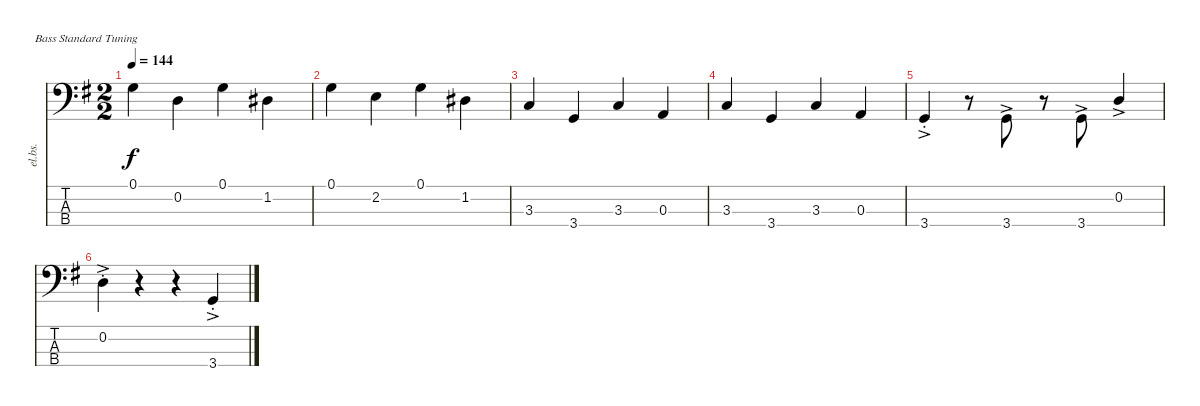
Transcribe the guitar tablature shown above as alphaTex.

\defaultSystemsLayout 4
\bracketExtendMode nobrackets
\track ("Electric Bass" "el.bs.") {defaultSystemsLayout 6 multiBarRest instrument electricbassfinger}
\staff {score tabs}
\tuning (G2 D2 A1 E1)
\ts (2 2)
\tempo 144
\clef f4
\ks g
0.1{acc forcenatural}.4{dy f beam Down} 0.2{acc forcenatural}.4{beam Down} 0.1{acc forcenatural}.4{beam Down} 1.2{acc #}.4{beam Down} |
0.1{acc forcenatural}.4{beam Down} 2.2{acc forcenatural}.4{beam Down} 0.1{acc forcenatural}.4{beam Down} 1.2{acc #}.4{beam Down} |
\scale
0.288987 3.3{acc forcenatural}.4{beam Up} 3.4{acc forcenatural}.4{beam Up} 3.3{acc forcenatural}.4{beam Up} 0.3{acc forcenatural}.4{beam Up} |
\scale
0.219285 3.3{acc forcenatural}.4{beam Up} 3.4{acc forcenatural}.4{beam Up} 3.3{acc forcenatural}.4{beam Up} 0.3{acc forcenatural}.4{beam Up} |
\scale
0.262134 3.4{ac st acc forcenatural}.4{beam Up} r.8{beam Down} 3.4{ac acc forcenatural}.8{beam Up} r.8{beam Down} 3.4{ac acc forcenatural}.8{beam Up} 0.2{ac acc forcenatural}.4{beam Up} |
\scale
0.229594 0.2{ac st acc forcenatural}.4{beam Down} r.4{beam Down} r.4{beam Down} 3.4{ac st acc forcenatural}.4{beam Up}
